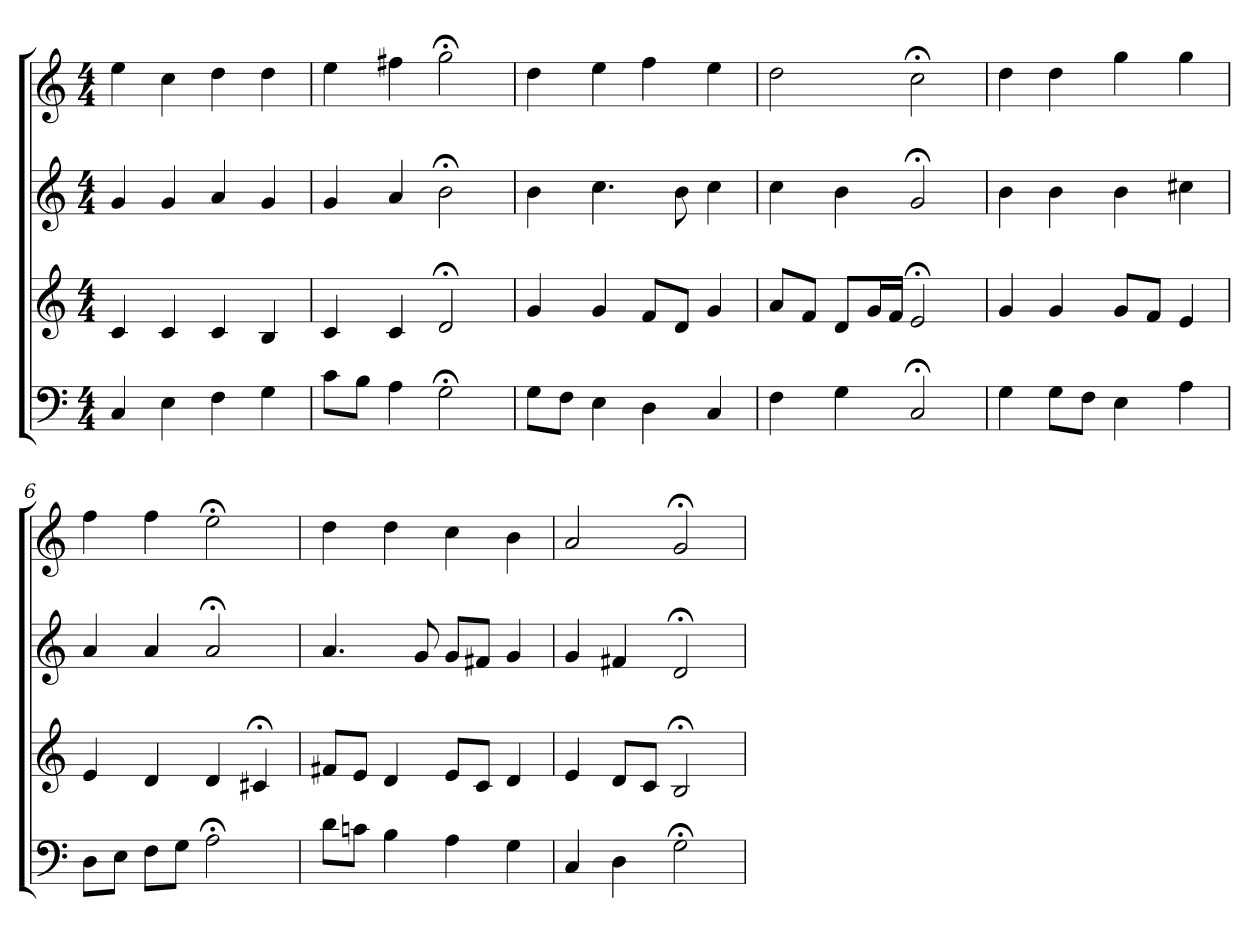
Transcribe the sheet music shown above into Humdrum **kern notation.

**kern	**kern	**kern	**kern
*part4	*part3	*part2	*part1
*staff4	*staff3	*staff2	*staff1
*clefF4	*clefG2	*clefG2	*clefG2
*k[]	*k[]	*k[]	*k[]
*C:	*C:	*C:	*C:
*M4/4	*M4/4	*M4/4	*M4/4
=1	=1	=1	=1
4C	4c	4g	4ee
4E	4c	4g	4cc
4F	4c	4a	4dd
4G	4B	4g	4dd
=2	=2	=2	=2
8c\L	4c	4g	4ee
8B\J	.	.	.
4A	4c	4a	4ff#X
2G;<	2d;<	2b;<	2gg;<
=3	=3	=3	=3
8G\L	4g	4b	4dd
8F\J	.	.	.
4E	4g	4.cc	4ee
4D	8f/L	.	4ff
.	8d/J	8b	.
4C	4g	4cc	4ee
=4	=4	=4	=4
4F	8a/L	4cc	2dd
.	8f/J	.	.
4G	8d/L	4b	.
.	16g/L	.	.
.	16f/JJ	.	.
2C;<	2e;<	2g;<	2cc;<
=5	=5	=5	=5
4G	4g	4b	4dd
8G\L	4g	4b	4dd
8F\J	.	.	.
4E	8g/L	4b	4gg
.	8f/J	.	.
4A	4e	4cc#X	4gg
=6	=6	=6	=6
8D\L	4e	4a	4ff
8E\J	.	.	.
8F\L	4d	4a	4ff
8G\J	.	.	.
2A;<	4d	2a;<	2ee;<
.	4c#X;<	.	.
=7	=7	=7	=7
8d\L	8f#X/L	4.a	4dd
8cn\J	8e/J	.	.
4B	4d	.	4dd
.	.	8g	.
4A	8e/L	8g/L	4cc
.	8c/J	8f#X/J	.
4G	4d	4g	4b
=8	=8	=8	=8
4C	4e	4g	2a
4D	8d/L	4f#X	.
.	8c/J	.	.
2G;<	2B;<	2d;<	2g;<
=	=	=	=
*-	*-	*-	*-
